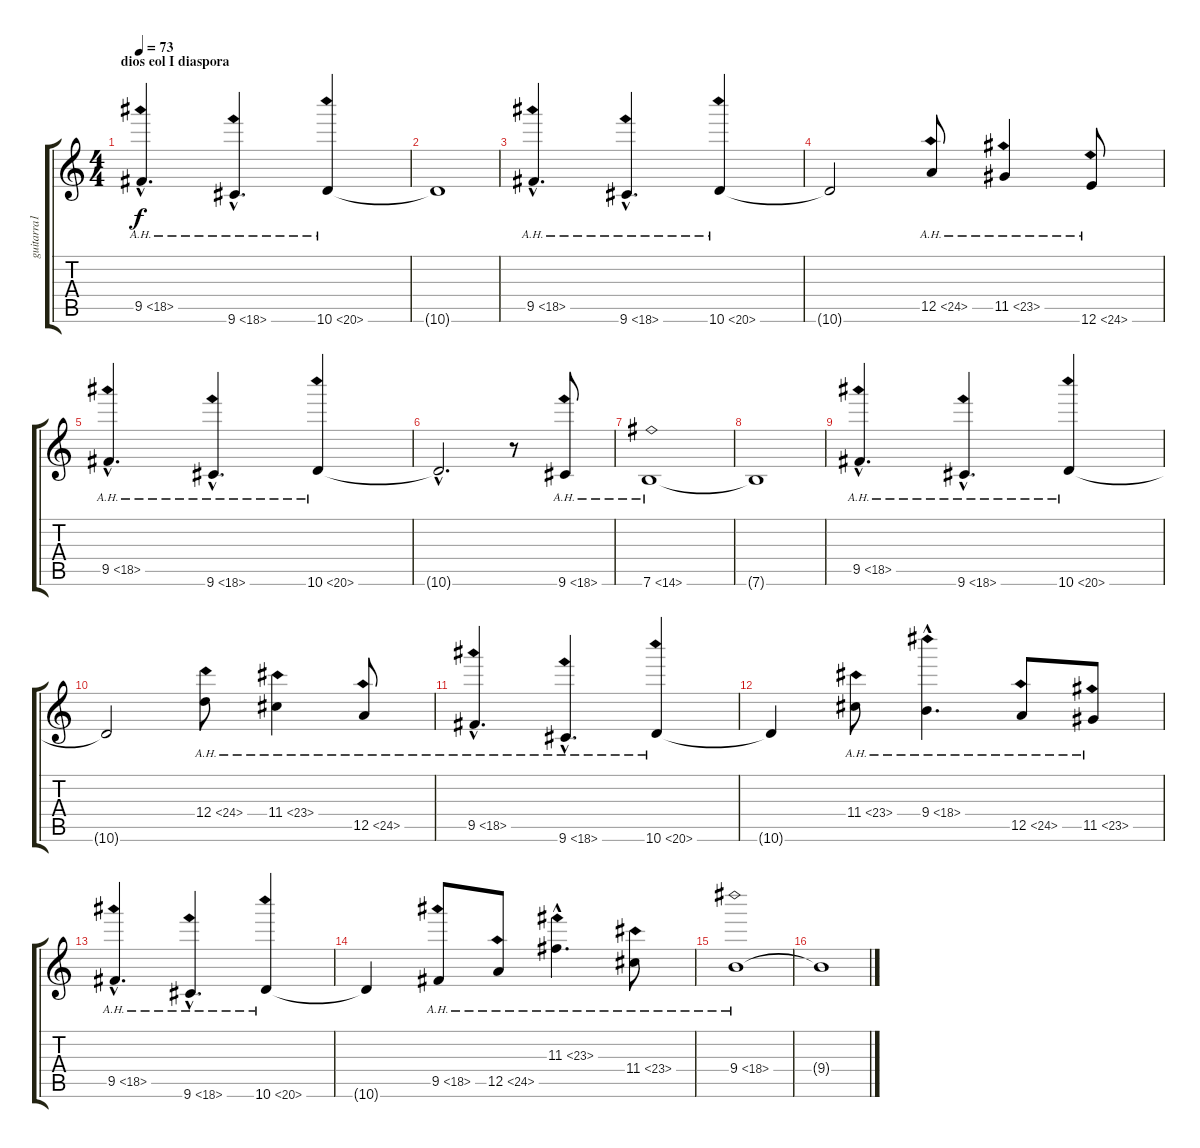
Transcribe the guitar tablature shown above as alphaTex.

\track ("guitarra1" "guitarra1") {instrument distortionguitar}
\staff {score tabs}
\tuning (E4 B3 G3 D3 A2 E2) {hide}
\ts (4 4)
\section ("" "dios eol I diaspora")
\tempo 73
\tempo 138
\tempo 73
\clef g2
\ks c
9.5{ah 9 hac}.4{d dy f instrument distortionguitar} 9.6{ah 9 hac}.4{d} 10.6{ah 10}.4 |
10.6{t}.1 |
9.5{ah 9 hac}.4{d} 9.6{ah 9 hac}.4{d} 10.6{ah 10}.4 |
10.6{t}.2 12.5{ah 12}.8 11.5{ah 12}.4 12.6{ah 12}.8 |
9.5{ah 9 hac}.4{d} 9.6{ah 9 hac}.4{d} 10.6{ah 10}.4 |
10.6{hac t}.2{d} r.8 9.6{ah 9}.8 |
7.6{ah 7}.1 |
7.6{t}.1 |
9.5{ah 9 hac}.4{d} 9.6{ah 9 hac}.4{d} 10.6{ah 10}.4 |
10.6{t}.2 12.4{ah 12}.8 11.4{ah 12}.4 12.5{ah 12}.8 |
9.5{ah 9 hac}.4{d} 9.6{ah 9 hac}.4{d} 10.6{ah 10}.4 |
10.6{t}.4 11.4{ah 12}.8 9.4{ah 9 hac}.4{d} 12.5{ah 12}.8 11.5{ah 12}.8 |
9.5{ah 9 hac}.4{d} 9.6{ah 9 hac}.4{d} 10.6{ah 10}.4 |
10.6{t}.4 9.5{ah 9}.8 12.5{ah 12}.8 11.3{ah 12 hac}.4{d} 11.4{ah 12}.8 |
9.4{ah 9}.1 |
9.4{t}.1
